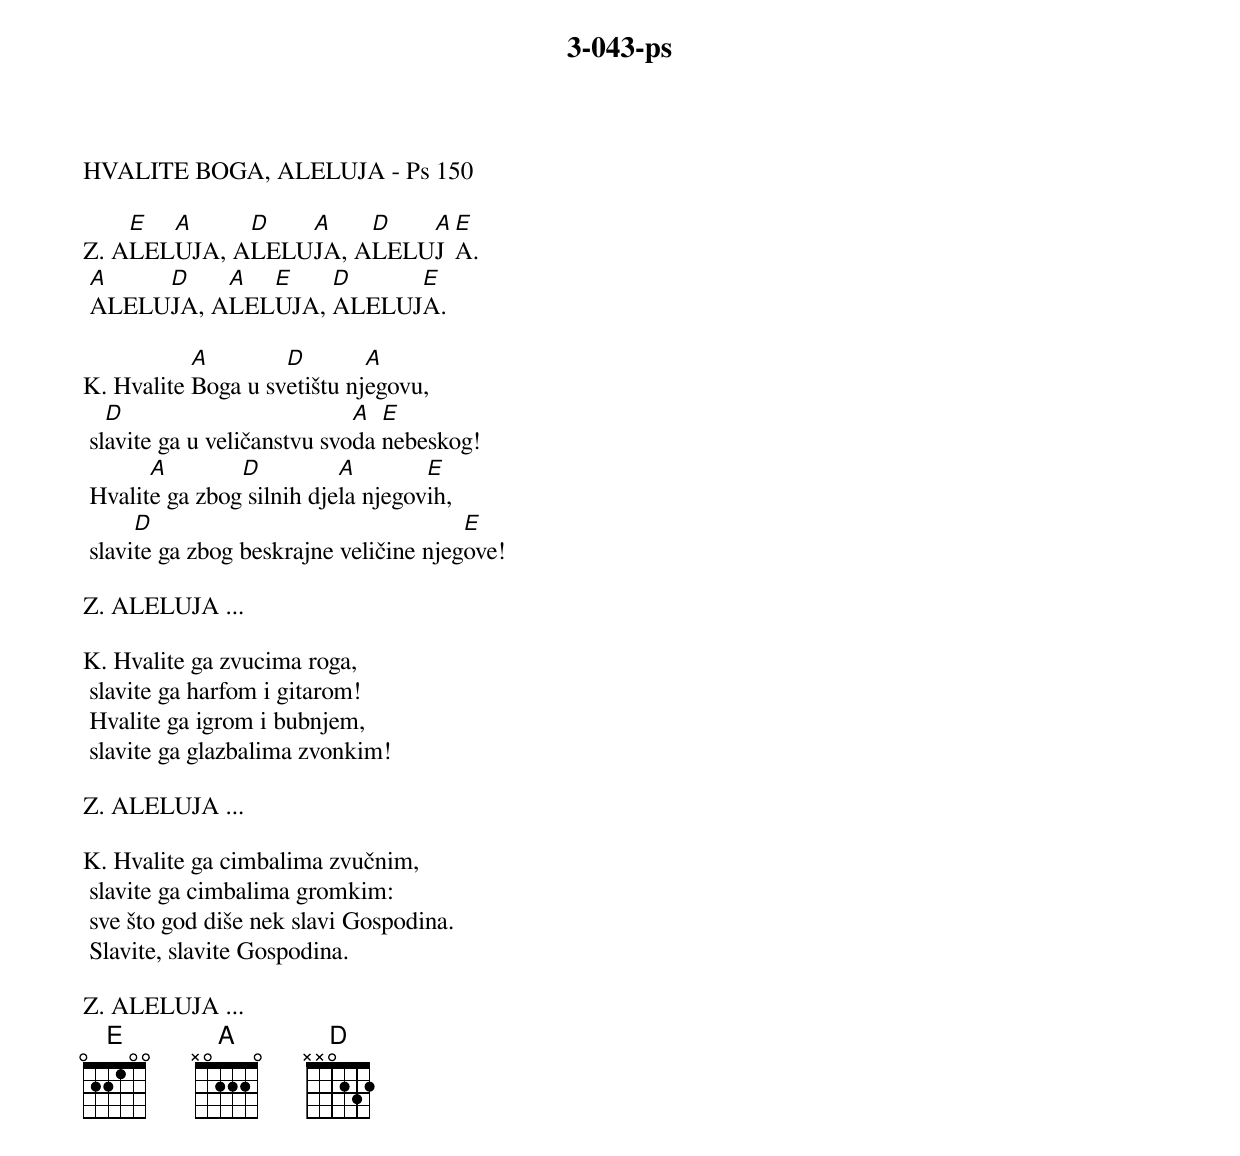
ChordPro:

{title: 3-043-ps}

HVALITE BOGA, ALELUJA - Ps 150

Z.	A[E]LEL[A]UJA, A[D]LELU[A]JA, A[D]LELU[A]J[E]A.
	[A]ALELU[D]JA, A[A]LEL[E]UJA, [D]ALELUJ[E]A.

K.	Hvalite [A]Boga u sv[D]etištu nj[A]egovu,
	sl[D]avite ga u veličanstvu svo[A]da [E]nebeskog!
	Hvalit[A]e ga zbog[D] silnih dje[A]la njegov[E]ih,
	slavi[D]te ga zbog beskrajne veličine njeg[E]ove!

Z.	ALELUJA ...

K.	Hvalite ga zvucima roga,
	slavite ga harfom i gitarom!
	Hvalite ga igrom i bubnjem,
	slavite ga glazbalima zvonkim!

Z.	ALELUJA ...

K.	Hvalite ga cimbalima zvučnim,
	slavite ga cimbalima gromkim:
	sve što god diše nek slavi Gospodina.
	Slavite, slavite Gospodina.

Z.	ALELUJA ...
